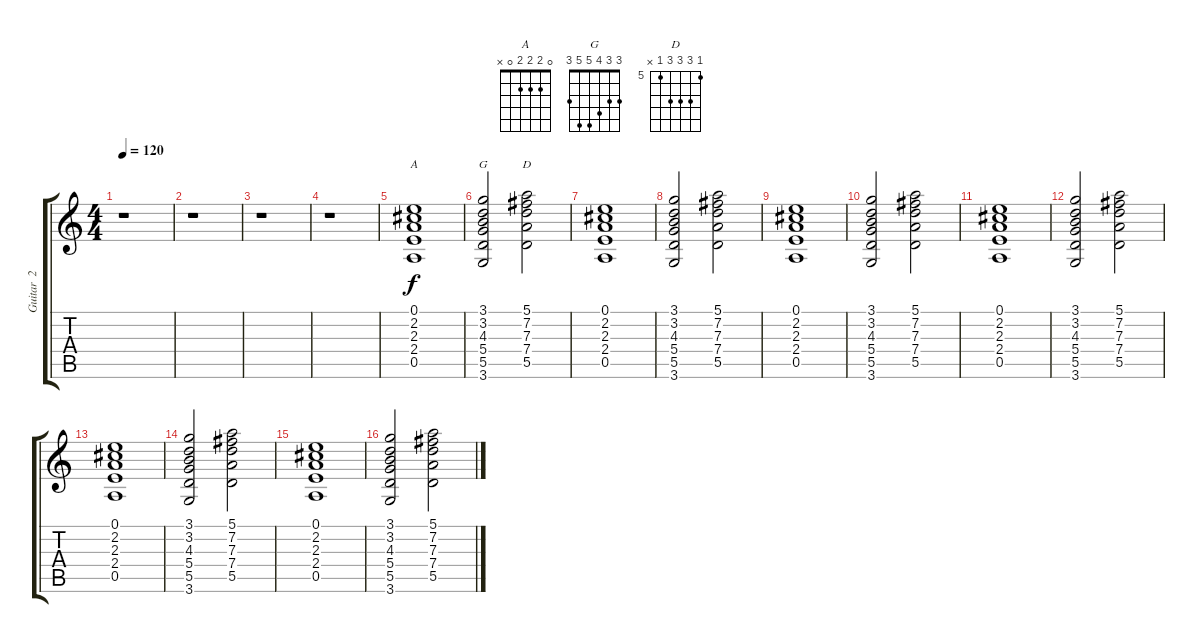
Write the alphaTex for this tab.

\track ("Guitar  2" "Guitar  2") {instrument distortionguitar}
\staff {score tabs}
\tuning (E4 B3 G3 D3 A2 E2) {hide}
\chord ("A" 0 2 2 2 0 x)
\chord ("G" 3 3 4 5 5 3)
\chord ("D" 5 7 7 7 5 x) {firstfret 5}
\ts (4 4)
\tempo 120
\clef g2
\ks c
r.1{dy f} |
r.1 |
r.1 |
r.1 |
(0.1 2.2 2.3 2.4 0.5).1{ch "A"} |
(3.1 3.2 4.3 5.4 5.5 3.6).2{ch "G"} (5.1 7.2 7.3 7.4 5.5).2{ch "D"} |
(0.1 2.2 2.3 2.4 0.5).1 |
(3.1 3.2 4.3 5.4 5.5 3.6).2 (5.1 7.2 7.3 7.4 5.5).2 |
(0.1 2.2 2.3 2.4 0.5).1 |
(3.1 3.2 4.3 5.4 5.5 3.6).2 (5.1 7.2 7.3 7.4 5.5).2 |
(0.1 2.2 2.3 2.4 0.5).1 |
(3.1 3.2 4.3 5.4 5.5 3.6).2 (5.1 7.2 7.3 7.4 5.5).2 |
(0.1 2.2 2.3 2.4 0.5).1 |
(3.1 3.2 4.3 5.4 5.5 3.6).2 (5.1 7.2 7.3 7.4 5.5).2 |
(0.1 2.2 2.3 2.4 0.5).1 |
(3.1 3.2 4.3 5.4 5.5 3.6).2 (5.1 7.2 7.3 7.4 5.5).2
